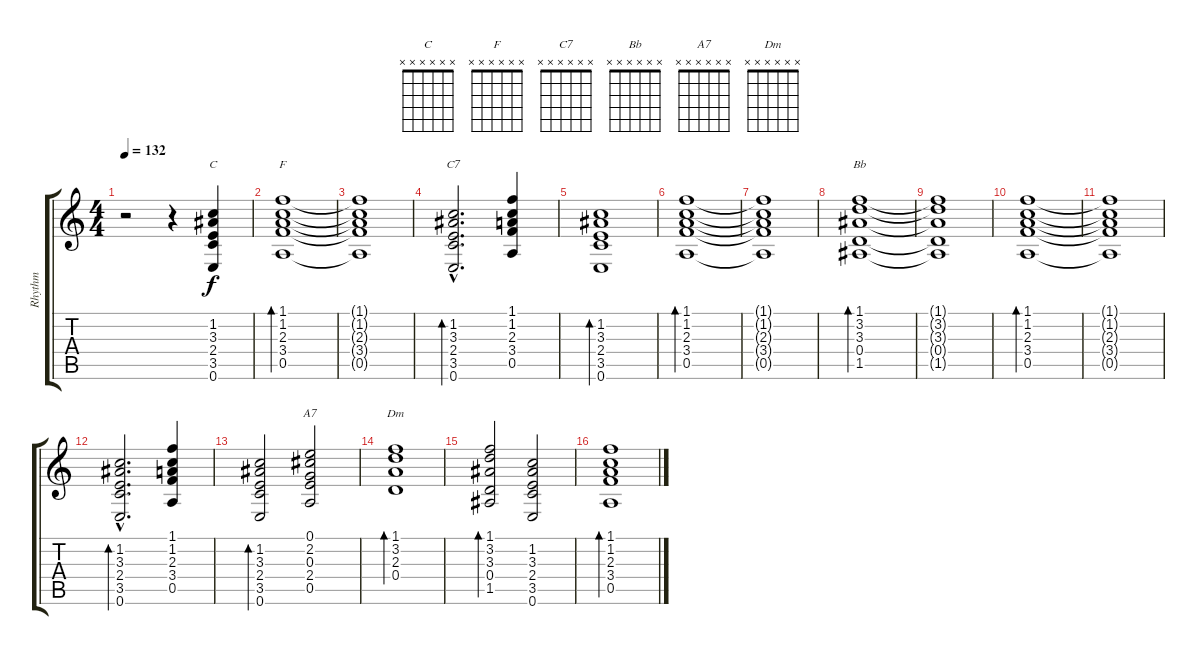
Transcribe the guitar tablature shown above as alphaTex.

\track ("Rhythm" "Rhythm") {instrument acousticguitarsteel}
\staff {score tabs}
\tuning (E4 B3 G3 D3 A2 E2) {hide}
\chord ("C" x x x x x x) {firstfret 0}
\chord ("F" x x x x x x) {firstfret 0}
\chord ("C7" x x x x x x) {firstfret 0}
\chord ("Bb" x x x x x x) {firstfret 0}
\chord ("A7" x x x x x x) {firstfret 0}
\chord ("Dm" x x x x x x) {firstfret 0}
\ts (4 4)
\tempo 132
\clef g2
\ks c
r.2{dy f instrument acousticguitarsteel} r.4 (1.2 3.3 2.4 3.5 0.6).4{ch "C"} |
(1.1 1.2 2.3 3.4 0.5).1{bd 480 ch "F"} |
(1.1{t} 1.2{t} 2.3{t} 3.4{t} 0.5{t}).1 |
(1.2{hac} 3.3{hac} 2.4{hac} 3.5{hac} 0.6{hac}).2{d bd 480 ch "C7"} (1.1 1.2 2.3 3.4 0.5).4 |
(1.2 3.3 2.4 3.5 0.6).1{bd 480} |
(1.1 1.2 2.3 3.4 0.5).1{bd 480} |
(1.1{t} 1.2{t} 2.3{t} 3.4{t} 0.5{t}).1 |
(1.1 3.2 3.3 0.4 1.5).1{bd 480 ch "Bb"} |
(1.1{t} 3.2{t} 3.3{t} 0.4{t} 1.5{t}).1 |
(1.1 1.2 2.3 3.4 0.5).1{bd 480} |
(1.1{t} 1.2{t} 2.3{t} 3.4{t} 0.5{t}).1 |
(1.2{hac} 3.3{hac} 2.4{hac} 3.5{hac} 0.6{hac}).2{d bd 480} (1.1 1.2 2.3 3.4 0.5).4 |
(1.2 3.3 2.4 3.5 0.6).2{bd 480} (0.1 2.2 0.3 2.4 0.5).2{ch "A7"} |
(1.1 3.2 2.3 0.4).1{bd 480 ch "Dm"} |
(1.1 3.2 3.3 0.4 1.5).2{bd 480} (1.2 3.3 2.4 3.5 0.6).2 |
(1.1 1.2 2.3 3.4 0.5).1{bd 480}
